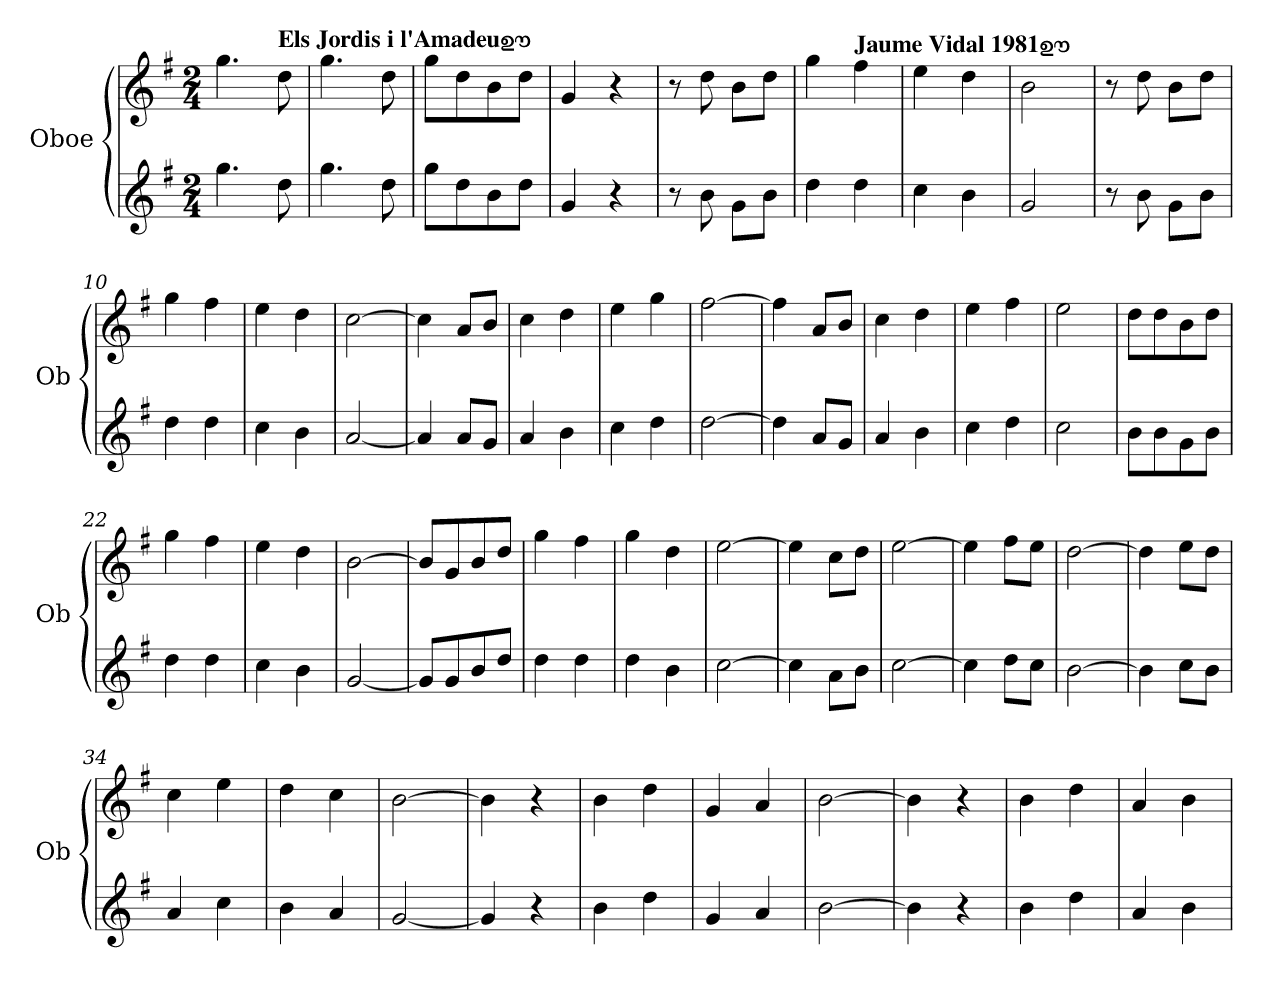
**kern	**kern
*part2	*part1
*staff2	*staff1
*I"Oboe	*I"Oboe
*I'Ob	*I'Ob
*clefG2	*clefG2
*k[f#]	*k[f#]
*M2/4	*M2/4
=1	=1
4.gg\	4.gg\
!	!LO:TX:a:B:t=Els Jordis i l'Amadeuഊ
8dd\	8dd\
=2	=2
4.gg\	4.gg\
8dd\	8dd\
=3	=3
8gg\L	8gg\L
8dd\	8dd\
8b\	8b\
8dd\J	8dd\J
=4	=4
4g/	4g/
4r	4r
=5	=5
8r	8r
8b\	8dd\
8g\L	8b\L
8b\J	8dd\J
=6	=6
4dd\	4gg\
!	!LO:TX:a:t=Jaume Vidal 1981ഊ
4dd\	4ff#\
=7	=7
4cc\	4ee\
4b\	4dd\
=8	=8
2g/	2b\
=9	=9
8r	8r
8b\	8dd\
8g\L	8b\L
8b\J	8dd\J
=10	=10
4dd\	4gg\
4dd\	4ff#\
=11	=11
4cc\	4ee\
4b\	4dd\
=12	=12
[2a/	[2cc\
=13	=13
4a/]	4cc\]
8a/L	8a/L
8g/J	8b/J
=14	=14
4a/	4cc\
4b\	4dd\
!!LO:LB:g=z
=15	=15
4cc\	4ee\
4dd\	4gg\
=16	=16
[2dd\	[2ff#\
=17	=17
4dd\]	4ff#\]
8a/L	8a/L
8g/J	8b/J
=18	=18
4a/	4cc\
4b\	4dd\
=19	=19
4cc\	4ee\
4dd\	4ff#\
=20	=20
2cc\	2ee\
=21	=21
8b\L	8dd\L
8b\	8dd\
8g\	8b\
8b\J	8dd\J
=22	=22
4dd\	4gg\
4dd\	4ff#\
=23	=23
4cc\	4ee\
4b\	4dd\
=24	=24
[2g/	[2b\
=25	=25
8g/L]	8b/L]
8g/	8g/
8b/	8b/
8dd/J	8dd/J
=26	=26
4dd\	4gg\
4dd\	4ff#\
=27	=27
4dd\	4gg\
4b\	4dd\
=28	=28
[2cc\	[2ee\
=29	=29
4cc\]	4ee\]
8a\L	8cc\L
8b\J	8dd\J
=30	=30
[2cc\	[2ee\
!!LO:LB:g=z
=31	=31
4cc\]	4ee\]
8dd\L	8ff#\L
8cc\J	8ee\J
=32	=32
[2b\	[2dd\
=33	=33
4b\]	4dd\]
8cc\L	8ee\L
8b\J	8dd\J
=34	=34
4a/	4cc\
4cc\	4ee\
=35	=35
4b\	4dd\
4a/	4cc\
=36	=36
[2g/	[2b\
=37	=37
4g/]	4b\]
4r	4r
=38	=38
4b\	4b\
4dd\	4dd\
=39	=39
4g/	4g/
4a/	4a/
=40	=40
[2b\	[2b\
=41	=41
4b\]	4b\]
4r	4r
=42	=42
4b\	4b\
4dd\	4dd\
=43	=43
4a/	4a/
4b\	4b\
=	=
*-	*-
